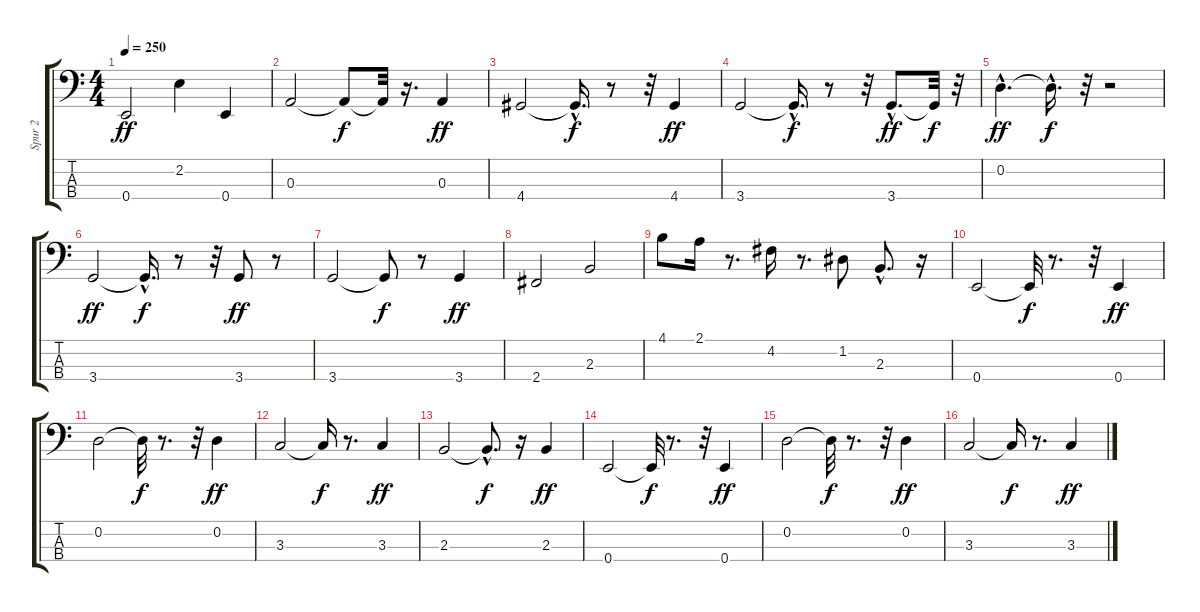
\track ("Spur 2" "Spur 2") {instrument electricbassfinger}
\staff {score tabs}
\tuning (G2 D2 A1 E1) {hide}
\ts (4 4)
\tempo 250
\clef f4
\ks c
0.4.2{dy ff} 2.2.4 0.4.4 |
0.3.2 0.3{t}.8{dy f} 0.3{t}.32 r.16{d} 0.3.4{dy ff} |
4.4.2 4.4{hac t}.16{d dy f} r.8 r.32 4.4.4{dy ff} |
3.4.2 3.4{hac t}.16{d dy f} r.8 r.32 3.4{hac}.8{d dy ff} 3.4{t}.32{dy f} r.32 |
0.2{hac}.4{d dy ff} 0.2{hac t}.16{d dy f} r.32 r.2 |
3.4.2{dy ff} 3.4{hac t}.16{d dy f} r.8 r.32 3.4.8{dy ff} r.8 |
3.4.2 3.4{t}.8{dy f} r.8 3.4.4{dy ff} |
2.4.2 2.3.2 |
4.1.8 2.1.16 r.8{d} 4.2.16 r.8{d} 1.2.8 2.3{hac}.8{d} r.16 |
0.4.2 0.4{t}.32{dy f} r.8{d} r.32 0.4.4{dy ff} |
0.2.2 0.2{t}.32{dy f} r.8{d} r.32 0.2.4{dy ff} |
3.3.2 3.3{t}.16{dy f} r.8{d} 3.3.4{dy ff} |
2.3.2 2.3{hac t}.8{d dy f} r.16 2.3.4{dy ff} |
0.4.2 0.4{t}.32{dy f} r.8{d} r.32 0.4.4{dy ff} |
0.2.2 0.2{t}.32{dy f} r.8{d} r.32 0.2.4{dy ff} |
3.3.2 3.3{t}.16{dy f} r.8{d} 3.3.4{dy ff}
